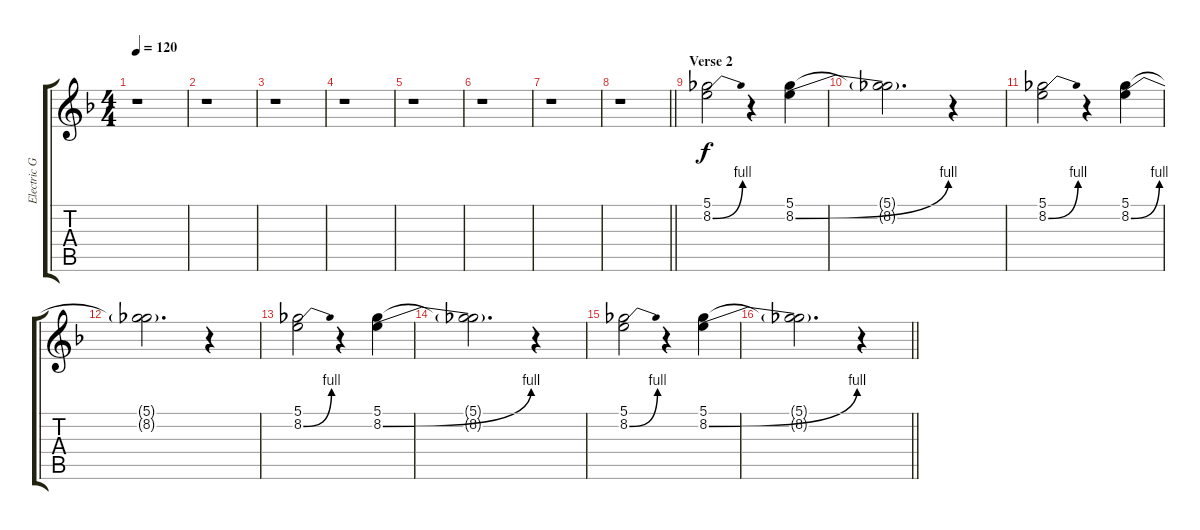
\track ("Electric Guitar 2" "Electric G") {instrument distortionguitar}
\staff {score tabs}
\tuning (Db4 Ab3 E3 B2 Gb2 Db2) {hide}
\ts (4 4)
\tempo 120
\clef g2
\ks f
r.1{dy f} |
r.1 |
r.1 |
r.1 |
r.1 |
r.1 |
r.1 |
\barLineRight lightlight
r.1 |
\section ("" "Verse 2")
(5.1 8.2{be (bend 0 0 60 4)}).2 r.4 (5.1 8.2{be (bend 0 0 60 4)}).4 |
(5.1{t} 8.2{t}).2{d} r.4 |
(5.1 8.2{be (bend 0 0 60 4)}).2 r.4 (5.1 8.2{be (bend 0 0 60 4)}).4 |
(5.1{t} 8.2{t}).2{d} r.4 |
(5.1 8.2{be (bend 0 0 60 4)}).2 r.4 (5.1 8.2{be (bend 0 0 60 4)}).4 |
(5.1{t} 8.2{t}).2{d} r.4 |
(5.1 8.2{be (bend 0 0 60 4)}).2 r.4 (5.1 8.2{be (bend 0 0 60 4)}).4 |
\barLineRight lightlight
(5.1{t} 8.2{t}).2{d} r.4
